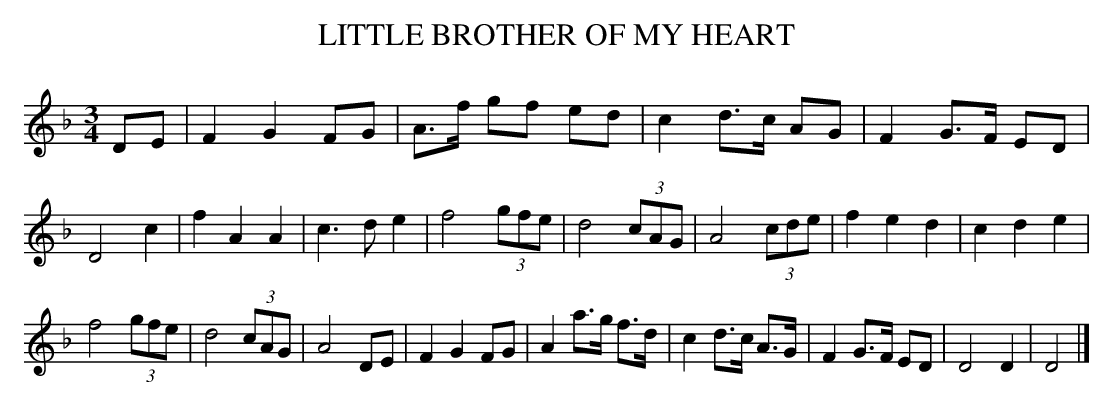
X:1
T:LITTLE BROTHER OF MY HEART
Y:"plaintive"
M:3/4
L:1/8
K:Dm
DE|F2 G2 FG|A>f gf ed|c2 d>c AG|F2 G>F ED|
D4 c2|f2 A2 A2|c3d e2|f4 (3gfe|\
d4 (3cAG|A4 (3cde|f2 e2 d2|c2 d2 e2|
f4 (3gfe|d4 (3cAG|A4 DE|F2 G2 FG|\
A2 a>g f>d|c2 d>c A>G|F2 G>F ED|D4 D2|D4|]
